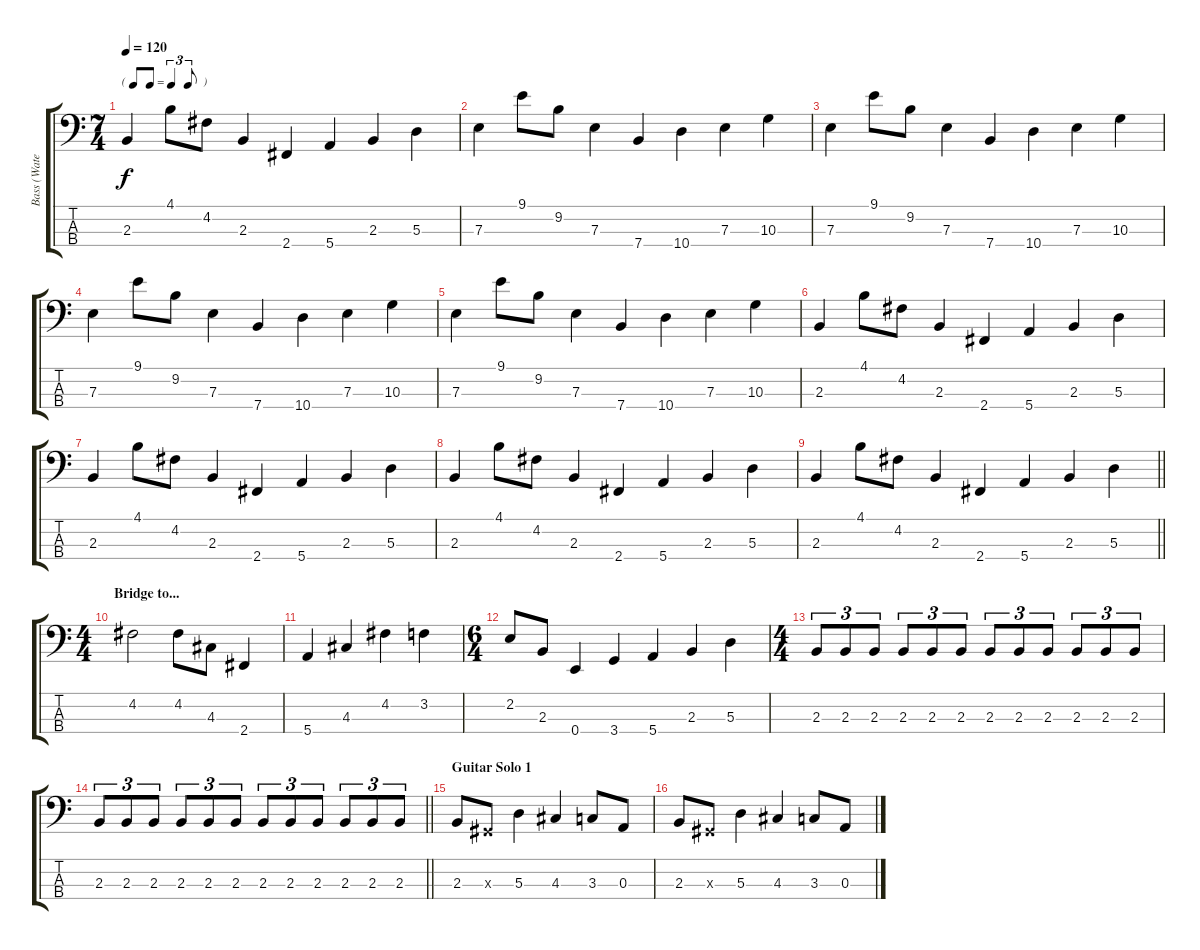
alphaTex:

\track ("Bass (Waters)" "Bass (Wate") {instrument electricbassfinger}
\staff {score tabs}
\tuning (G2 D2 A1 E1) {hide}
\ts (7 4)
\tf triplet8th
\tempo 120
\clef f4
\ks c
2.3.4{dy f} 4.1.8 4.2.8 2.3.4 2.4.4 5.4.4 2.3.4 5.3.4 |
7.3.4 9.1.8 9.2.8 7.3.4 7.4.4 10.4.4 7.3.4 10.3.4 |
7.3.4 9.1.8 9.2.8 7.3.4 7.4.4 10.4.4 7.3.4 10.3.4 |
7.3.4 9.1.8 9.2.8 7.3.4 7.4.4 10.4.4 7.3.4 10.3.4 |
7.3.4 9.1.8 9.2.8 7.3.4 7.4.4 10.4.4 7.3.4 10.3.4 |
2.3.4 4.1.8 4.2.8 2.3.4 2.4.4 5.4.4 2.3.4 5.3.4 |
2.3.4 4.1.8 4.2.8 2.3.4 2.4.4 5.4.4 2.3.4 5.3.4 |
2.3.4 4.1.8 4.2.8 2.3.4 2.4.4 5.4.4 2.3.4 5.3.4 |
\barLineRight lightlight
2.3.4 4.1.8 4.2.8 2.3.4 2.4.4 5.4.4 2.3.4 5.3.4 |
\ts (4 4)
\section ("" "Bridge to...")
4.2.2 4.2.8 4.3.8 2.4.4 |
5.4.4 4.3.4 4.2.4 3.2.4 |
\ts (6 4)
2.2.8 2.3.8 0.4.4 3.4.4 5.4.4 2.3.4 5.3.4 |
\ts (4 4)
2.3.8{tu (3 2)} 2.3.8{tu (3 2)} 2.3.8{tu (3 2)} 2.3.8{tu (3 2)} 2.3.8{tu (3 2)} 2.3.8{tu (3 2)} 2.3.8{tu (3 2)} 2.3.8{tu (3 2)} 2.3.8{tu (3 2)} 2.3.8{tu (3 2)} 2.3.8{tu (3 2)} 2.3.8{tu (3 2)} |
\barLineRight lightlight
2.3.8{tu (3 2)} 2.3.8{tu (3 2)} 2.3.8{tu (3 2)} 2.3.8{tu (3 2)} 2.3.8{tu (3 2)} 2.3.8{tu (3 2)} 2.3.8{tu (3 2)} 2.3.8{tu (3 2)} 2.3.8{tu (3 2)} 2.3.8{tu (3 2)} 2.3.8{tu (3 2)} 2.3.8{tu (3 2)} |
\section ("" "Guitar Solo 1")
2.3.8 -1.3{x}.8 5.3.4 4.3.4 3.3.8 0.3.8 |
2.3.8 -1.3{x}.8 5.3.4 4.3.4 3.3.8 0.3.8
